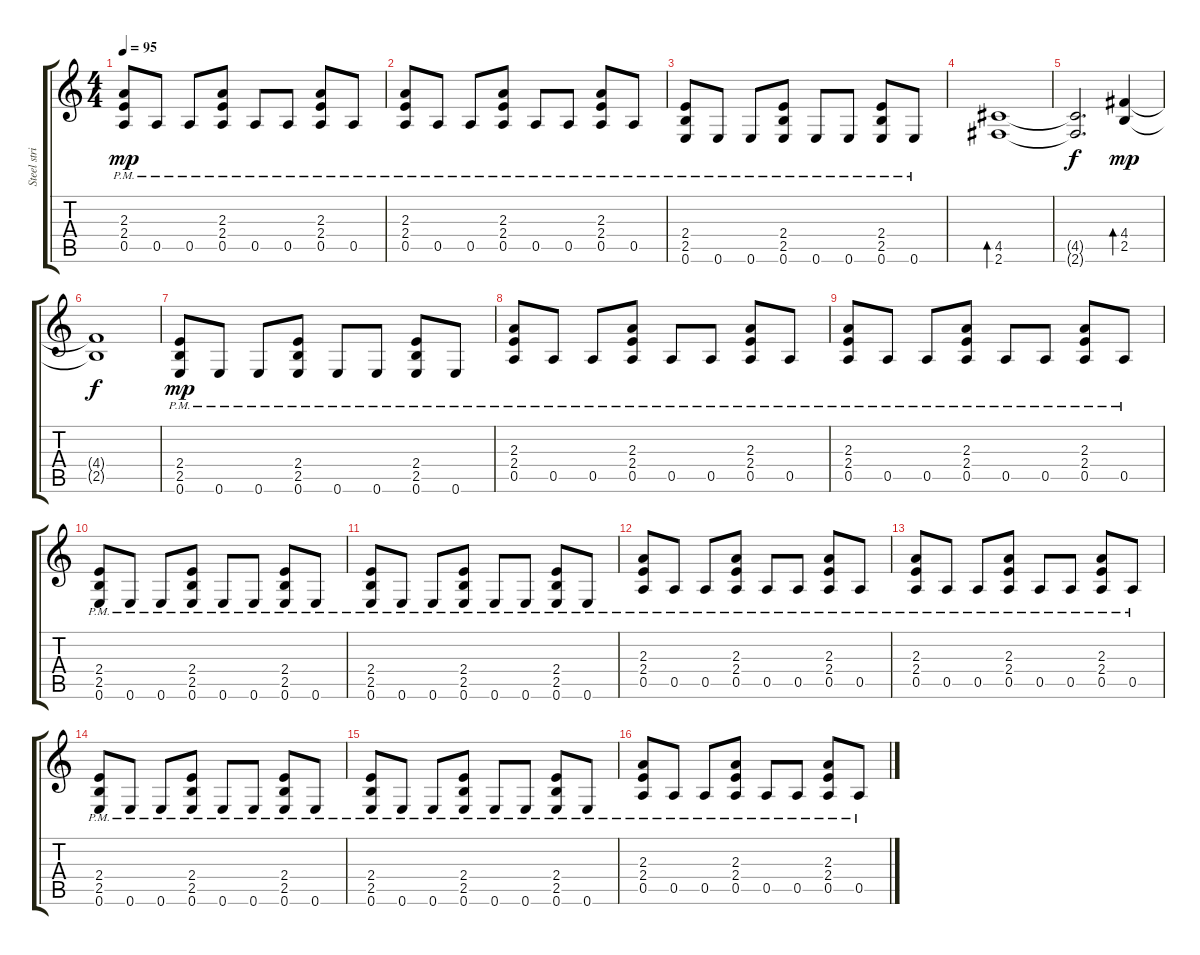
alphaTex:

\track ("Steel string" "Steel stri") {instrument acousticguitarsteel}
\staff {score tabs}
\tuning (E4 B3 G3 D3 A2 E2) {hide}
\ts (4 4)
\tempo 95
\clef g2
\ks c
(2.3{pm} 2.4{pm} 0.5{pm}).8{dy mp} 0.5{pm}.8 0.5{pm}.8 (2.3{pm} 2.4{pm} 0.5{pm}).8 0.5{pm}.8 0.5{pm}.8 (2.3{pm} 2.4{pm} 0.5{pm}).8 0.5{pm}.8 |
(2.3{pm} 2.4{pm} 0.5{pm}).8 0.5{pm}.8 0.5{pm}.8 (2.3{pm} 2.4{pm} 0.5{pm}).8 0.5{pm}.8 0.5{pm}.8 (2.3{pm} 2.4{pm} 0.5{pm}).8 0.5{pm}.8 |
(2.4{pm} 2.5{pm} 0.6{pm}).8 0.6{pm}.8 0.6{pm}.8 (2.4{pm} 2.5{pm} 0.6{pm}).8 0.6{pm}.8 0.6{pm}.8 (2.4{pm} 2.5{pm} 0.6{pm}).8 0.6{pm}.8 |
(4.5 2.6).1{bd 240} |
(4.5{t} 2.6{t}).2{d dy f} (4.4 2.5).4{bd 240 dy mp} |
(4.4{t} 2.5{t}).1{dy f} |
(2.4{pm} 2.5{pm} 0.6{pm}).8{dy mp} 0.6{pm}.8 0.6{pm}.8 (2.4{pm} 2.5{pm} 0.6{pm}).8 0.6{pm}.8 0.6{pm}.8 (2.4{pm} 2.5{pm} 0.6{pm}).8 0.6{pm}.8 |
(2.3{pm} 2.4{pm} 0.5{pm}).8 0.5{pm}.8 0.5{pm}.8 (2.3{pm} 2.4{pm} 0.5{pm}).8 0.5{pm}.8 0.5{pm}.8 (2.3{pm} 2.4{pm} 0.5{pm}).8 0.5{pm}.8 |
(2.3{pm} 2.4{pm} 0.5{pm}).8 0.5{pm}.8 0.5{pm}.8 (2.3{pm} 2.4{pm} 0.5{pm}).8 0.5{pm}.8 0.5{pm}.8 (2.3{pm} 2.4{pm} 0.5{pm}).8 0.5{pm}.8 |
(2.4{pm} 2.5{pm} 0.6{pm}).8 0.6{pm}.8 0.6{pm}.8 (2.4{pm} 2.5{pm} 0.6{pm}).8 0.6{pm}.8 0.6{pm}.8 (2.4{pm} 2.5{pm} 0.6{pm}).8 0.6{pm}.8 |
(2.4{pm} 2.5{pm} 0.6{pm}).8 0.6{pm}.8 0.6{pm}.8 (2.4{pm} 2.5{pm} 0.6{pm}).8 0.6{pm}.8 0.6{pm}.8 (2.4{pm} 2.5{pm} 0.6{pm}).8 0.6{pm}.8 |
(2.3{pm} 2.4{pm} 0.5{pm}).8 0.5{pm}.8 0.5{pm}.8 (2.3{pm} 2.4{pm} 0.5{pm}).8 0.5{pm}.8 0.5{pm}.8 (2.3{pm} 2.4{pm} 0.5{pm}).8 0.5{pm}.8 |
(2.3{pm} 2.4{pm} 0.5{pm}).8 0.5{pm}.8 0.5{pm}.8 (2.3{pm} 2.4{pm} 0.5{pm}).8 0.5{pm}.8 0.5{pm}.8 (2.3{pm} 2.4{pm} 0.5{pm}).8 0.5{pm}.8 |
(2.4{pm} 2.5{pm} 0.6{pm}).8 0.6{pm}.8 0.6{pm}.8 (2.4{pm} 2.5{pm} 0.6{pm}).8 0.6{pm}.8 0.6{pm}.8 (2.4{pm} 2.5{pm} 0.6{pm}).8 0.6{pm}.8 |
(2.4{pm} 2.5{pm} 0.6{pm}).8 0.6{pm}.8 0.6{pm}.8 (2.4{pm} 2.5{pm} 0.6{pm}).8 0.6{pm}.8 0.6{pm}.8 (2.4{pm} 2.5{pm} 0.6{pm}).8 0.6{pm}.8 |
(2.3{pm} 2.4{pm} 0.5{pm}).8 0.5{pm}.8 0.5{pm}.8 (2.3{pm} 2.4{pm} 0.5{pm}).8 0.5{pm}.8 0.5{pm}.8 (2.3{pm} 2.4{pm} 0.5{pm}).8 0.5{pm}.8
